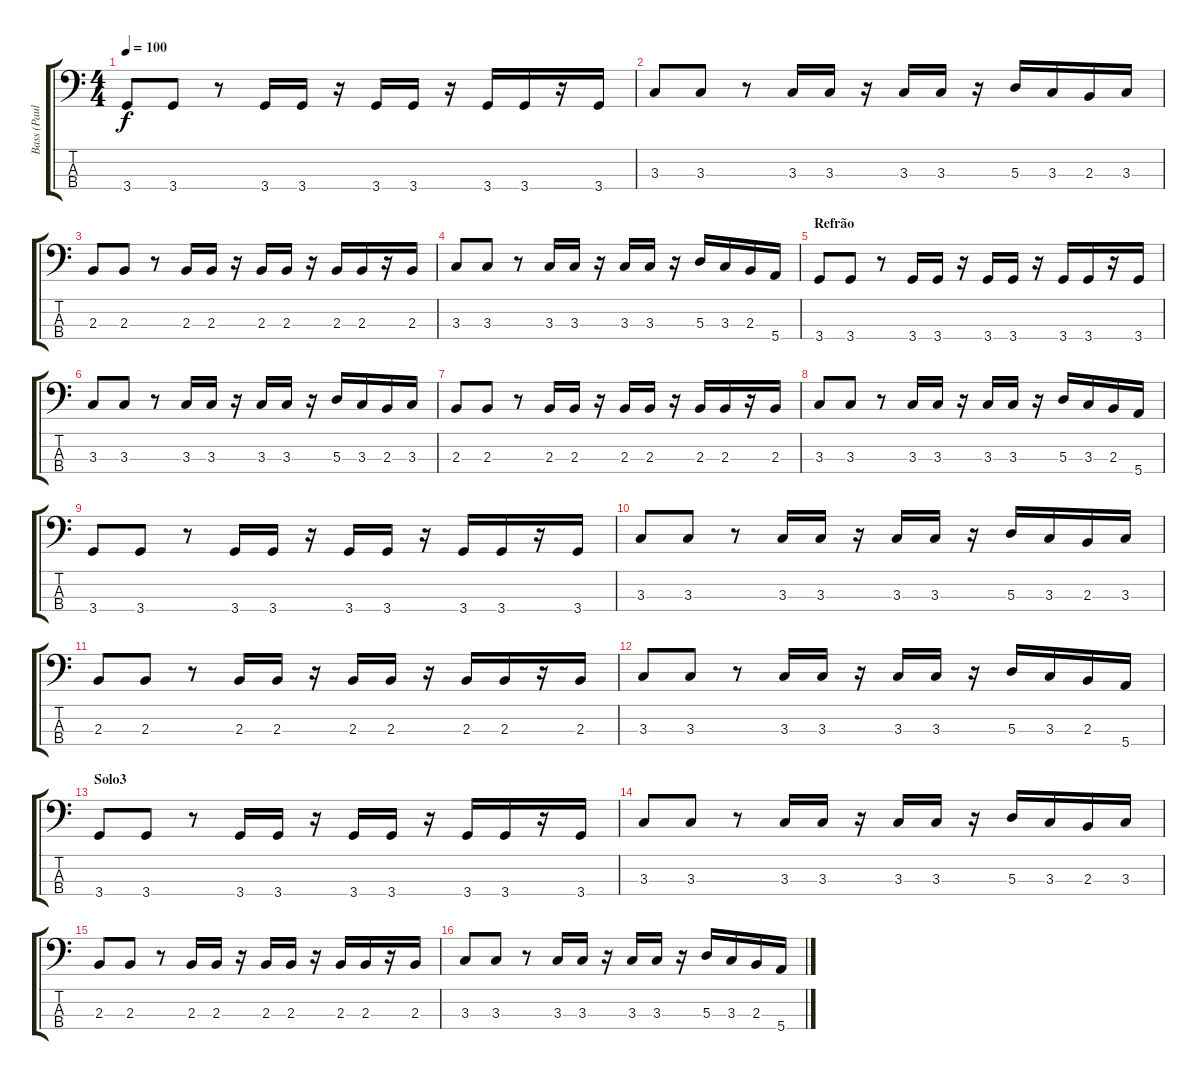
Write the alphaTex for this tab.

\track ("Bass (Paulo)" "Bass (Paul") {instrument electricbassfinger}
\staff {score tabs}
\tuning (G2 D2 A1 E1) {hide}
\ts (4 4)
\tempo 100
\clef f4
\ks c
3.4.8{dy f} 3.4.8 r.8 3.4.16 3.4.16 r.16 3.4.16 3.4.16 r.16 3.4.16 3.4.16 r.16 3.4.16 |
3.3.8 3.3.8 r.8 3.3.16 3.3.16 r.16 3.3.16 3.3.16 r.16 5.3.16 3.3.16 2.3.16 3.3.16 |
2.3.8 2.3.8 r.8 2.3.16 2.3.16 r.16 2.3.16 2.3.16 r.16 2.3.16 2.3.16 r.16 2.3.16 |
3.3.8 3.3.8 r.8 3.3.16 3.3.16 r.16 3.3.16 3.3.16 r.16 5.3.16 3.3.16 2.3.16 5.4.16 |
\section ("" "Refrão")
3.4.8 3.4.8 r.8 3.4.16 3.4.16 r.16 3.4.16 3.4.16 r.16 3.4.16 3.4.16 r.16 3.4.16 |
3.3.8 3.3.8 r.8 3.3.16 3.3.16 r.16 3.3.16 3.3.16 r.16 5.3.16 3.3.16 2.3.16 3.3.16 |
2.3.8 2.3.8 r.8 2.3.16 2.3.16 r.16 2.3.16 2.3.16 r.16 2.3.16 2.3.16 r.16 2.3.16 |
3.3.8 3.3.8 r.8 3.3.16 3.3.16 r.16 3.3.16 3.3.16 r.16 5.3.16 3.3.16 2.3.16 5.4.16 |
3.4.8 3.4.8 r.8 3.4.16 3.4.16 r.16 3.4.16 3.4.16 r.16 3.4.16 3.4.16 r.16 3.4.16 |
3.3.8 3.3.8 r.8 3.3.16 3.3.16 r.16 3.3.16 3.3.16 r.16 5.3.16 3.3.16 2.3.16 3.3.16 |
2.3.8 2.3.8 r.8 2.3.16 2.3.16 r.16 2.3.16 2.3.16 r.16 2.3.16 2.3.16 r.16 2.3.16 |
3.3.8 3.3.8 r.8 3.3.16 3.3.16 r.16 3.3.16 3.3.16 r.16 5.3.16 3.3.16 2.3.16 5.4.16 |
\section ("" "Solo3")
3.4.8 3.4.8 r.8 3.4.16 3.4.16 r.16 3.4.16 3.4.16 r.16 3.4.16 3.4.16 r.16 3.4.16 |
3.3.8 3.3.8 r.8 3.3.16 3.3.16 r.16 3.3.16 3.3.16 r.16 5.3.16 3.3.16 2.3.16 3.3.16 |
2.3.8 2.3.8 r.8 2.3.16 2.3.16 r.16 2.3.16 2.3.16 r.16 2.3.16 2.3.16 r.16 2.3.16 |
3.3.8 3.3.8 r.8 3.3.16 3.3.16 r.16 3.3.16 3.3.16 r.16 5.3.16 3.3.16 2.3.16 5.4.16
